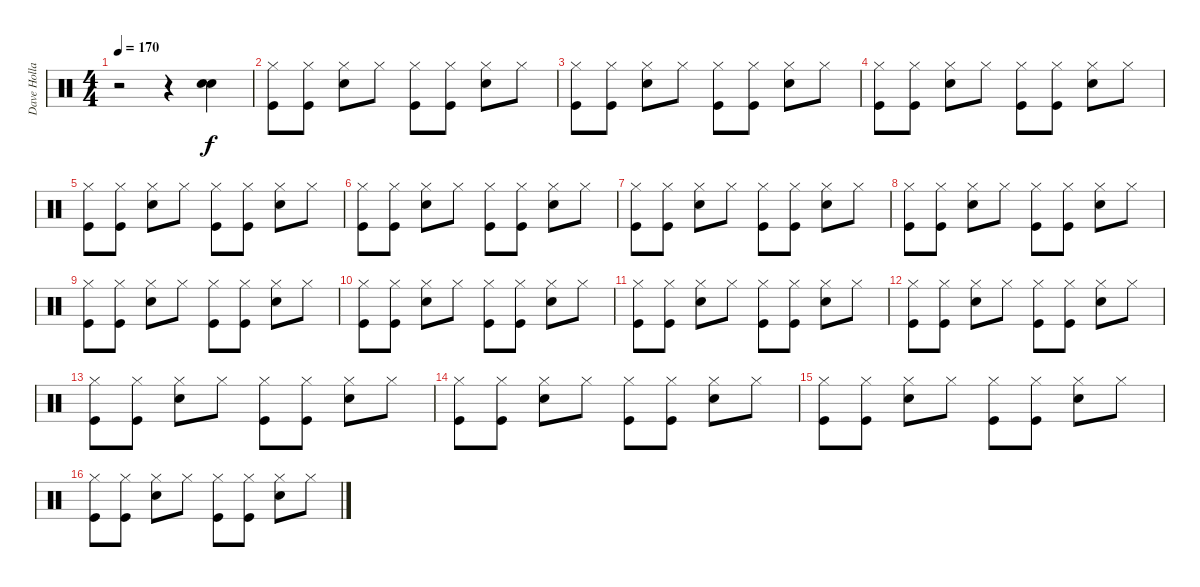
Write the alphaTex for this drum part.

\track ("Dave Holland (Drums)" "Dave Holla") {instrument percussion}
\staff {score}
\articulation defaults
\ts (4 4)
\tempo 170
\clef neutral
\ks c
r.2{dy f} r.4 ("Snare (hit) 2" "Snare (hit) 2").4 |
("Hi-Hat (closed)" "Kick (hit)").8 ("Hi-Hat (closed)" "Kick (hit)").8 ("Hi-Hat (closed)" "Snare (hit) 2").8 "Hi-Hat (closed)".8 ("Hi-Hat (closed)" "Kick (hit)").8 ("Hi-Hat (closed)" "Kick (hit)").8 ("Hi-Hat (closed)" "Snare (hit) 2").8 "Hi-Hat (closed)".8 |
("Hi-Hat (closed)" "Kick (hit)").8 ("Hi-Hat (closed)" "Kick (hit)").8 ("Hi-Hat (closed)" "Snare (hit) 2").8 "Hi-Hat (closed)".8 ("Hi-Hat (closed)" "Kick (hit)").8 ("Hi-Hat (closed)" "Kick (hit)").8 ("Hi-Hat (closed)" "Snare (hit) 2").8 "Hi-Hat (closed)".8 |
("Hi-Hat (closed)" "Kick (hit)").8 ("Hi-Hat (closed)" "Kick (hit)").8 ("Hi-Hat (closed)" "Snare (hit) 2").8 "Hi-Hat (closed)".8 ("Hi-Hat (closed)" "Kick (hit)").8 ("Hi-Hat (closed)" "Kick (hit)").8 ("Hi-Hat (closed)" "Snare (hit) 2").8 "Hi-Hat (closed)".8 |
("Hi-Hat (closed)" "Kick (hit)").8 ("Hi-Hat (closed)" "Kick (hit)").8 ("Hi-Hat (closed)" "Snare (hit) 2").8 "Hi-Hat (closed)".8 ("Hi-Hat (closed)" "Kick (hit)").8 ("Hi-Hat (closed)" "Kick (hit)").8 ("Hi-Hat (closed)" "Snare (hit) 2").8 "Hi-Hat (closed)".8 |
("Hi-Hat (closed)" "Kick (hit)").8 ("Hi-Hat (closed)" "Kick (hit)").8 ("Hi-Hat (closed)" "Snare (hit) 2").8 "Hi-Hat (closed)".8 ("Hi-Hat (closed)" "Kick (hit)").8 ("Hi-Hat (closed)" "Kick (hit)").8 ("Hi-Hat (closed)" "Snare (hit) 2").8 "Hi-Hat (closed)".8 |
("Hi-Hat (closed)" "Kick (hit)").8 ("Hi-Hat (closed)" "Kick (hit)").8 ("Hi-Hat (closed)" "Snare (hit) 2").8 "Hi-Hat (closed)".8 ("Hi-Hat (closed)" "Kick (hit)").8 ("Hi-Hat (closed)" "Kick (hit)").8 ("Hi-Hat (closed)" "Snare (hit) 2").8 "Hi-Hat (closed)".8 |
("Hi-Hat (closed)" "Kick (hit)").8 ("Hi-Hat (closed)" "Kick (hit)").8 ("Hi-Hat (closed)" "Snare (hit) 2").8 "Hi-Hat (closed)".8 ("Hi-Hat (closed)" "Kick (hit)").8 ("Hi-Hat (closed)" "Kick (hit)").8 ("Hi-Hat (closed)" "Snare (hit) 2").8 "Hi-Hat (closed)".8 |
("Hi-Hat (closed)" "Kick (hit)").8 ("Hi-Hat (closed)" "Kick (hit)").8 ("Hi-Hat (closed)" "Snare (hit) 2").8 "Hi-Hat (closed)".8 ("Hi-Hat (closed)" "Kick (hit)").8 ("Hi-Hat (closed)" "Kick (hit)").8 ("Hi-Hat (closed)" "Snare (hit) 2").8 "Hi-Hat (closed)".8 |
("Hi-Hat (closed)" "Kick (hit)").8 ("Hi-Hat (closed)" "Kick (hit)").8 ("Hi-Hat (closed)" "Snare (hit) 2").8 "Hi-Hat (closed)".8 ("Hi-Hat (closed)" "Kick (hit)").8 ("Hi-Hat (closed)" "Kick (hit)").8 ("Hi-Hat (closed)" "Snare (hit) 2").8 "Hi-Hat (closed)".8 |
("Hi-Hat (closed)" "Kick (hit)").8 ("Hi-Hat (closed)" "Kick (hit)").8 ("Hi-Hat (closed)" "Snare (hit) 2").8 "Hi-Hat (closed)".8 ("Hi-Hat (closed)" "Kick (hit)").8 ("Hi-Hat (closed)" "Kick (hit)").8 ("Hi-Hat (closed)" "Snare (hit) 2").8 "Hi-Hat (closed)".8 |
("Hi-Hat (closed)" "Kick (hit)").8 ("Hi-Hat (closed)" "Kick (hit)").8 ("Hi-Hat (closed)" "Snare (hit) 2").8 "Hi-Hat (closed)".8 ("Hi-Hat (closed)" "Kick (hit)").8 ("Hi-Hat (closed)" "Kick (hit)").8 ("Hi-Hat (closed)" "Snare (hit) 2").8 "Hi-Hat (closed)".8 |
("Hi-Hat (closed)" "Kick (hit)").8 ("Hi-Hat (closed)" "Kick (hit)").8 ("Hi-Hat (closed)" "Snare (hit) 2").8 "Hi-Hat (closed)".8 ("Hi-Hat (closed)" "Kick (hit)").8 ("Hi-Hat (closed)" "Kick (hit)").8 ("Hi-Hat (closed)" "Snare (hit) 2").8 "Hi-Hat (closed)".8 |
("Hi-Hat (closed)" "Kick (hit)").8 ("Hi-Hat (closed)" "Kick (hit)").8 ("Hi-Hat (closed)" "Snare (hit) 2").8 "Hi-Hat (closed)".8 ("Hi-Hat (closed)" "Kick (hit)").8 ("Hi-Hat (closed)" "Kick (hit)").8 ("Hi-Hat (closed)" "Snare (hit) 2").8 "Hi-Hat (closed)".8 |
("Hi-Hat (closed)" "Kick (hit)").8 ("Hi-Hat (closed)" "Kick (hit)").8 ("Hi-Hat (closed)" "Snare (hit) 2").8 "Hi-Hat (closed)".8 ("Hi-Hat (closed)" "Kick (hit)").8 ("Hi-Hat (closed)" "Kick (hit)").8 ("Hi-Hat (closed)" "Snare (hit) 2").8 "Hi-Hat (closed)".8 |
("Hi-Hat (closed)" "Kick (hit)").8 ("Hi-Hat (closed)" "Kick (hit)").8 ("Hi-Hat (closed)" "Snare (hit) 2").8 "Hi-Hat (closed)".8 ("Hi-Hat (closed)" "Kick (hit)").8 ("Hi-Hat (closed)" "Kick (hit)").8 ("Hi-Hat (closed)" "Snare (hit) 2").8 "Hi-Hat (closed)".8
